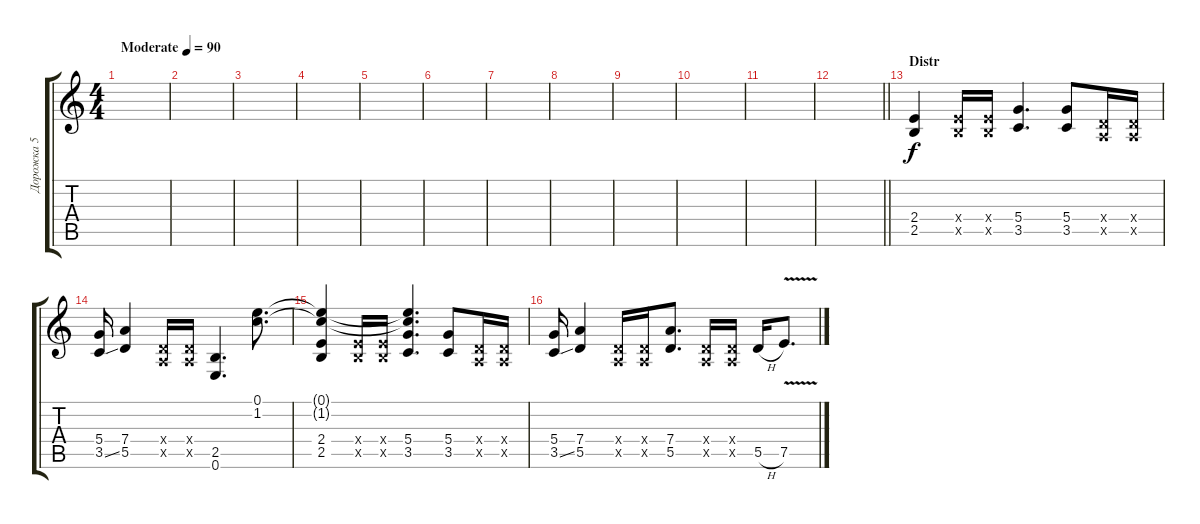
\track ("Дорожка 5" "Дорожка 5") {instrument distortionguitar}
\staff {score tabs}
\tuning (E4 B3 G3 D3 A2 E2) {hide}
\ts (4 4)
\tempo (90 "Moderate")
\clef g2
\ks c
|
|
|
|
|
|
|
|
|
|
|
\barLineRight lightlight
|
\section ("" "Distr")
(2.4 2.5).4 (2.4{x} 2.5{x}).16 (2.4{x} 2.5{x}).16 (5.4 3.5).4{d} (5.4 3.5).8 (0.4{x} 0.5{x}).16 (0.4{x} 0.5{x}).16 |
(5.4 3.5{ss}).16 (7.4 5.5).4 (0.4{x} 0.5{x}).16 (0.4{x} 0.5{x}).16 (2.5 0.6).4{d} (0.1 1.2).8{d} |
(0.1{t} 1.2{t} 2.4 2.5).4 (2.4{x} 2.5{x}).16 (2.4{x} 2.5{x}).16 (0.1{t} 1.2{t} 5.4 3.5).4{d} (5.4 3.5).8 (0.4{x} 0.5{x}).16 (0.4{x} 0.5{x}).16 |
(5.4 3.5{ss}).16 (7.4 5.5).4 (0.4{x} 0.5{x}).16 (0.4{x} 0.5{x}).16 (7.4 5.5).8{d} (0.4{x} 0.5{x}).16 (0.4{x} 0.5{x}).16 5.5{h}.16 7.5{v}.8{d}
